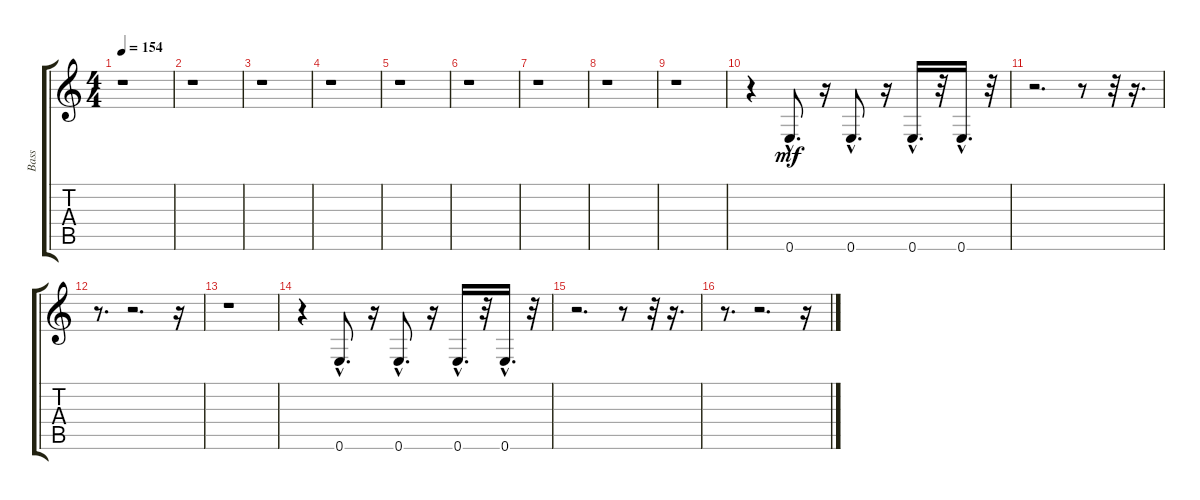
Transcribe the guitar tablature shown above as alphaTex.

\track ("Bass" "Bass") {instrument electricbassfinger}
\staff {score tabs}
\tuning (E4 B3 G3 D3 A2 E2) {hide}
\ts (4 4)
\tempo 154
\clef g2
\ks c
r.1{dy mf} |
r.1 |
r.1 |
r.1 |
r.1 |
r.1 |
r.1 |
r.1 |
r.1 |
r.4 0.6{hac}.8{d} r.16 0.6{hac}.8{d} r.16 0.6{hac}.16{d} r.32 0.6{hac}.16{d} r.32 |
r.2{d} r.8 r.32 r.16{d} |
r.8{d} r.2{d} r.16 |
r.1 |
r.4 0.6{hac}.8{d} r.16 0.6{hac}.8{d} r.16 0.6{hac}.16{d} r.32 0.6{hac}.16{d} r.32 |
r.2{d} r.8 r.32 r.16{d} |
r.8{d} r.2{d} r.16
